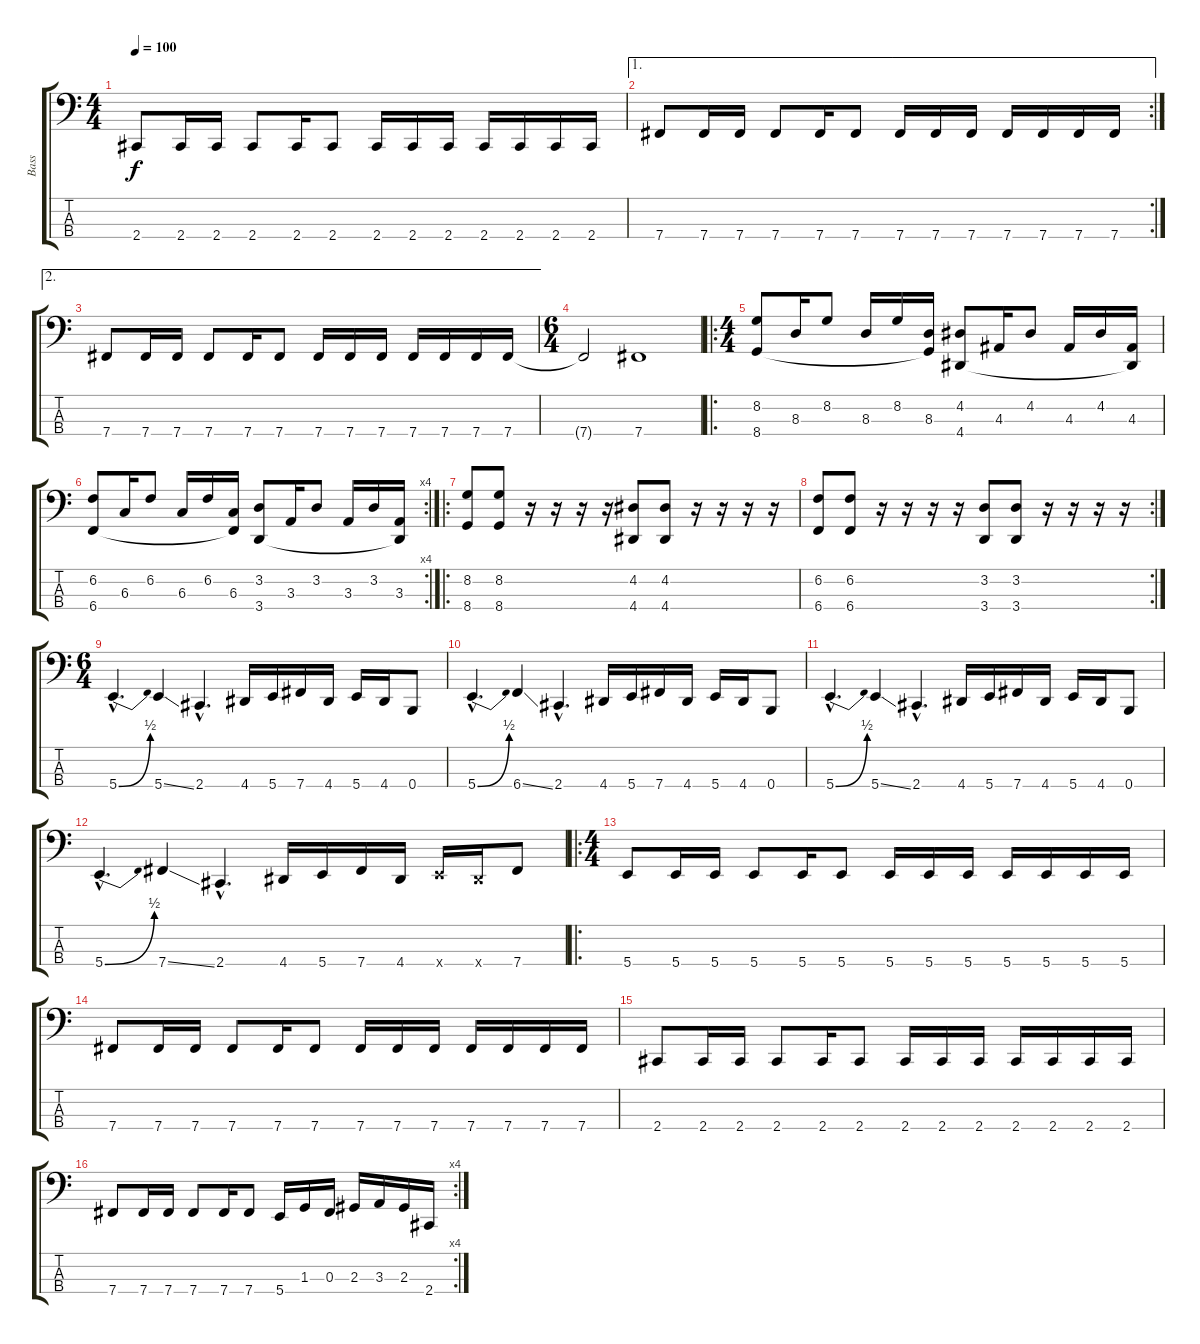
\track ("Bass" "Bass") {instrument electricbassfinger}
\staff {score tabs}
\tuning (E2 B1 Gb1 B0) {hide}
\ts (4 4)
\tempo 100
\clef f4
\ks c
2.4.8{dy f} 2.4.16 2.4.16 2.4.8 2.4.16 2.4.8 2.4.16 2.4.16 2.4.16 2.4.16 2.4.16 2.4.16 2.4.16 |
\ae 1
\rc 2
7.4.8 7.4.16 7.4.16 7.4.8 7.4.16 7.4.8 7.4.16 7.4.16 7.4.16 7.4.16 7.4.16 7.4.16 7.4.16 |
\ae 2
7.4.8 7.4.16 7.4.16 7.4.8 7.4.16 7.4.8 7.4.16 7.4.16 7.4.16 7.4.16 7.4.16 7.4.16 7.4.16 |
\ts (6 4)
7.4{t}.2 7.4.1 |
\ro
\ts (4 4)
(8.2 8.4).8 8.3.16 8.2.8 8.3.16 8.2.16 (8.3 8.4{t}).16 (4.2 4.4).8 4.3.16 4.2.8 4.3.16 4.2.16 (4.3 4.4{t}).16 |
\rc 4
(6.2 6.4).8 6.3.16 6.2.8 6.3.16 6.2.16 (6.3 6.4{t}).16 (3.2 3.4).8 3.3.16 3.2.8 3.3.16 3.2.16 (3.3 3.4{t}).16 |
\ro
(8.2 8.4).8 (8.2 8.4).8 r.16 r.16 r.16 r.16 (4.2 4.4).8 (4.2 4.4).8 r.16 r.16 r.16 r.16 |
\rc 2
(6.2 6.4).8 (6.2 6.4).8 r.16 r.16 r.16 r.16 (3.2 3.4).8 (3.2 3.4).8 r.16 r.16 r.16 r.16 |
\ts (6 4)
5.4{be (bend 0 0 60 2) hac}.4{d} 5.4{ss}.4 2.4{hac}.4{d} 4.4.16 5.4.16 7.4.16 4.4.16 5.4.16 4.4.16 0.4.8 |
5.4{be (bend 0 0 60 2) hac}.4{d} 6.4{ss}.4 2.4{hac}.4{d} 4.4.16 5.4.16 7.4.16 4.4.16 5.4.16 4.4.16 0.4.8 |
5.4{be (bend 0 0 60 2) hac}.4{d} 5.4{ss}.4 2.4{hac}.4{d} 4.4.16 5.4.16 7.4.16 4.4.16 5.4.16 4.4.16 0.4.8 |
5.4{be (bend 0 0 60 2) hac}.4{d} 7.4{ss}.4 2.4{hac}.4{d} 4.4.16 5.4.16 7.4.16 4.4.16 5.4{x}.16 4.4{x}.16 7.4.8 |
\ro
\ts (4 4)
5.4.8 5.4.16 5.4.16 5.4.8 5.4.16 5.4.8 5.4.16 5.4.16 5.4.16 5.4.16 5.4.16 5.4.16 5.4.16 |
7.4.8 7.4.16 7.4.16 7.4.8 7.4.16 7.4.8 7.4.16 7.4.16 7.4.16 7.4.16 7.4.16 7.4.16 7.4.16 |
2.4.8 2.4.16 2.4.16 2.4.8 2.4.16 2.4.8 2.4.16 2.4.16 2.4.16 2.4.16 2.4.16 2.4.16 2.4.16 |
\rc 4
7.4.8 7.4.16 7.4.16 7.4.8 7.4.16 7.4.8 5.4.16 1.3.16 0.3.16 2.3.16 3.3.16 2.3.16 2.4.16
